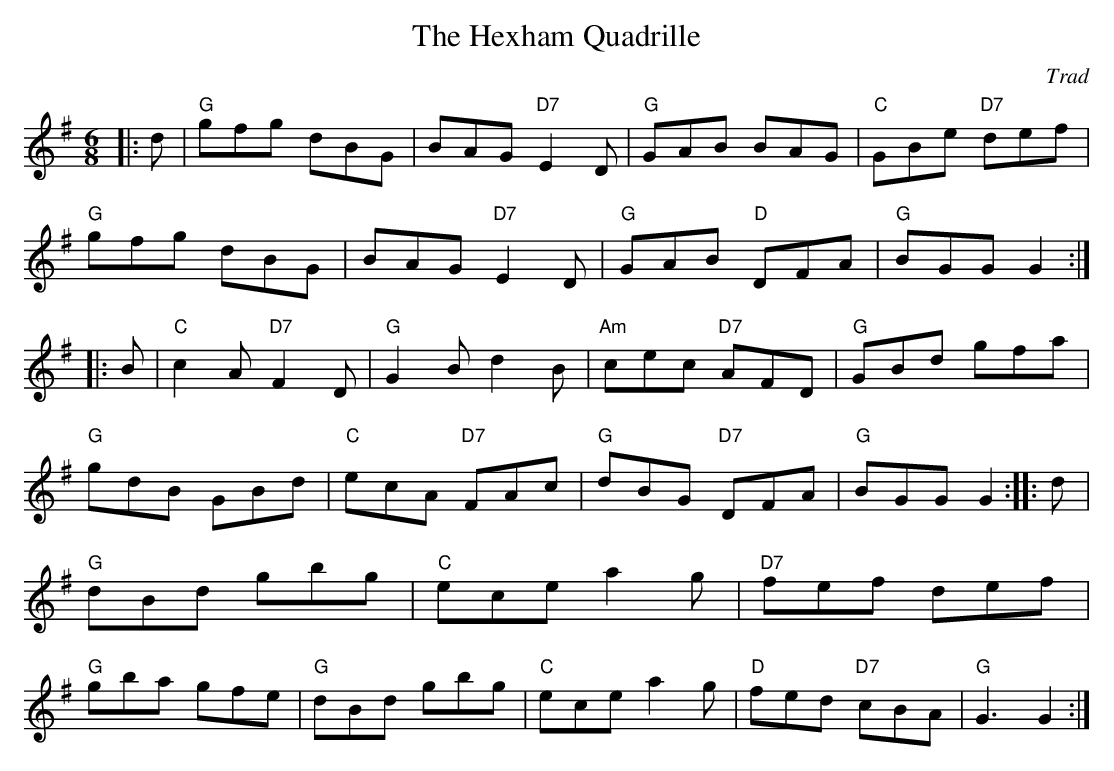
X:1
T:Hexham Quadrille, The
C:Trad
M:6/8
L:1/8
E:11
K:G
|:d|"G"gfg dBG|BAG "D7"E2 D|"G"GAB BAG|"C"GBe "D7"def|"G"gfg dBG|\
BAG "D7"E2 D|"G"GAB "D"DFA|"G"BGG G2::B|"C"c2 A "D7"F2 D|"G"G2 B d2 B|\
"Am"cec "D7"AFD|"G"GBd gfa|"G"gdB GBd|"C"ecA "D7"FAc|"G"dBG "D7"DFA|\
"G"BGG G2::d|"G"dBd gbg|"C"ece a2 g|"D7"fef def|"G"gba gfe|"G"dBd gbg|\
"C"ece a2 g|"D"fed "D7"cBA|"G"G3 G2:|**
